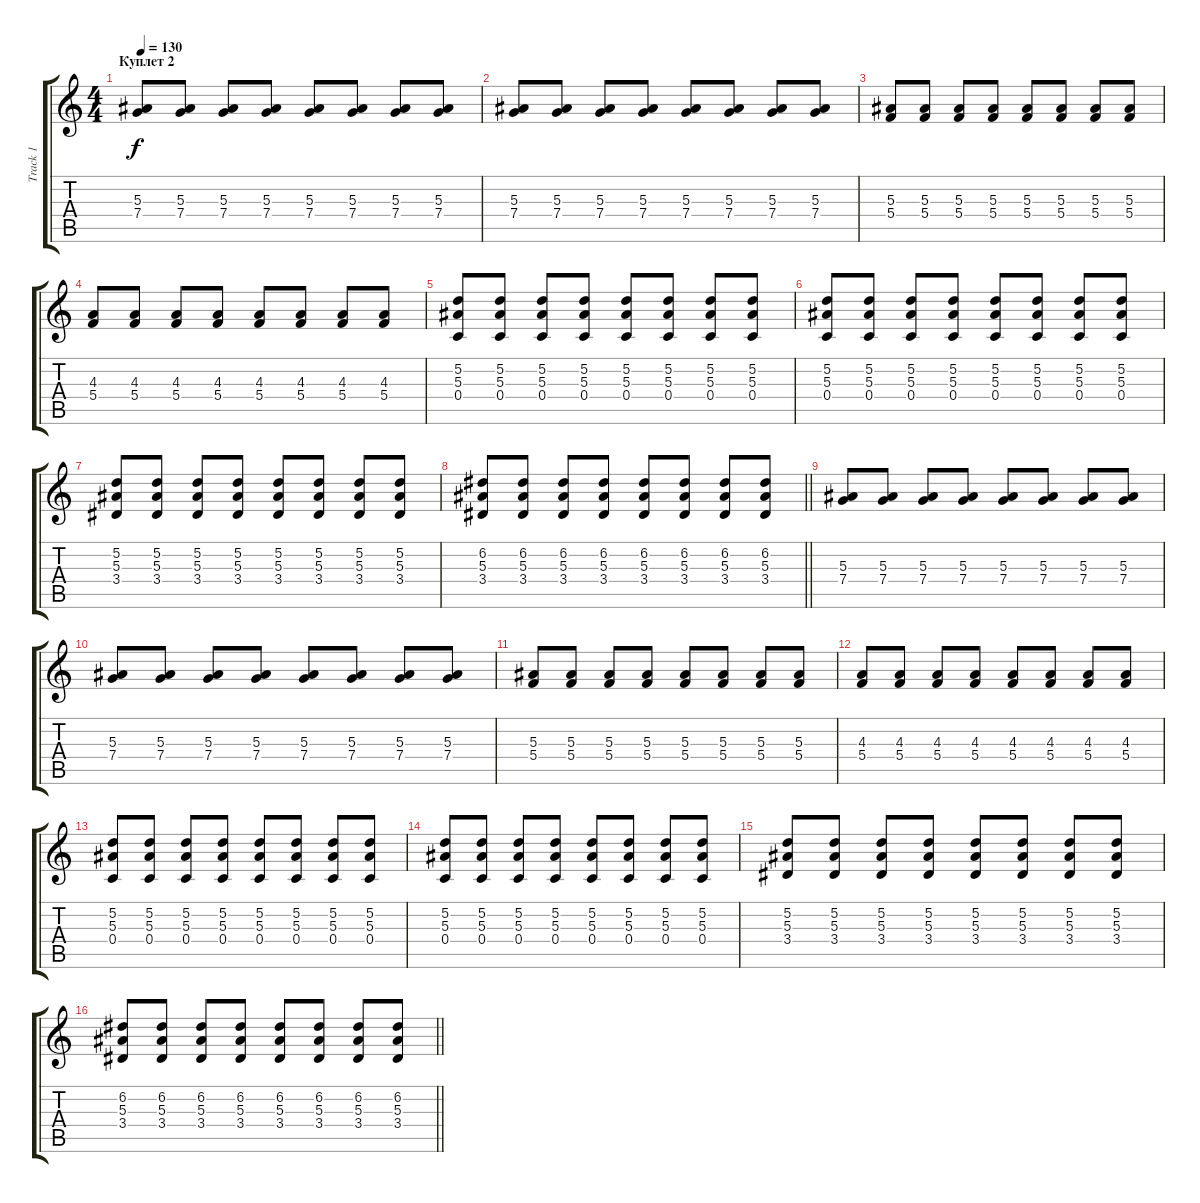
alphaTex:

\track ("Track 1" "Track 1") {instrument acousticguitarsteel}
\staff {score tabs}
\tuning (D4 A3 F3 C3 G2 C2) {hide}
\ts (4 4)
\section ("" "Куплет 2")
\tempo 130
\clef g2
\ks c
(5.3 7.4).8{dy f} (5.3 7.4).8 (5.3 7.4).8 (5.3 7.4).8 (5.3 7.4).8 (5.3 7.4).8 (5.3 7.4).8 (5.3 7.4).8 |
(5.3 7.4).8 (5.3 7.4).8 (5.3 7.4).8 (5.3 7.4).8 (5.3 7.4).8 (5.3 7.4).8 (5.3 7.4).8 (5.3 7.4).8 |
(5.3 5.4).8 (5.3 5.4).8 (5.3 5.4).8 (5.3 5.4).8 (5.3 5.4).8 (5.3 5.4).8 (5.3 5.4).8 (5.3 5.4).8 |
(4.3 5.4).8 (4.3 5.4).8 (4.3 5.4).8 (4.3 5.4).8 (4.3 5.4).8 (4.3 5.4).8 (4.3 5.4).8 (4.3 5.4).8 |
(5.2 5.3 0.4).8 (5.2 5.3 0.4).8 (5.2 5.3 0.4).8 (5.2 5.3 0.4).8 (5.2 5.3 0.4).8 (5.2 5.3 0.4).8 (5.2 5.3 0.4).8 (5.2 5.3 0.4).8 |
(5.2 5.3 0.4).8 (5.2 5.3 0.4).8 (5.2 5.3 0.4).8 (5.2 5.3 0.4).8 (5.2 5.3 0.4).8 (5.2 5.3 0.4).8 (5.2 5.3 0.4).8 (5.2 5.3 0.4).8 |
(5.2 5.3 3.4).8 (5.2 5.3 3.4).8 (5.2 5.3 3.4).8 (5.2 5.3 3.4).8 (5.2 5.3 3.4).8 (5.2 5.3 3.4).8 (5.2 5.3 3.4).8 (5.2 5.3 3.4).8 |
\barLineRight lightlight
(6.2 5.3 3.4).8 (6.2 5.3 3.4).8 (6.2 5.3 3.4).8 (6.2 5.3 3.4).8 (6.2 5.3 3.4).8 (6.2 5.3 3.4).8 (6.2 5.3 3.4).8 (6.2 5.3 3.4).8 |
(5.3 7.4).8 (5.3 7.4).8 (5.3 7.4).8 (5.3 7.4).8 (5.3 7.4).8 (5.3 7.4).8 (5.3 7.4).8 (5.3 7.4).8 |
(5.3 7.4).8 (5.3 7.4).8 (5.3 7.4).8 (5.3 7.4).8 (5.3 7.4).8 (5.3 7.4).8 (5.3 7.4).8 (5.3 7.4).8 |
(5.3 5.4).8 (5.3 5.4).8 (5.3 5.4).8 (5.3 5.4).8 (5.3 5.4).8 (5.3 5.4).8 (5.3 5.4).8 (5.3 5.4).8 |
(4.3 5.4).8 (4.3 5.4).8 (4.3 5.4).8 (4.3 5.4).8 (4.3 5.4).8 (4.3 5.4).8 (4.3 5.4).8 (4.3 5.4).8 |
(5.2 5.3 0.4).8 (5.2 5.3 0.4).8 (5.2 5.3 0.4).8 (5.2 5.3 0.4).8 (5.2 5.3 0.4).8 (5.2 5.3 0.4).8 (5.2 5.3 0.4).8 (5.2 5.3 0.4).8 |
(5.2 5.3 0.4).8 (5.2 5.3 0.4).8 (5.2 5.3 0.4).8 (5.2 5.3 0.4).8 (5.2 5.3 0.4).8 (5.2 5.3 0.4).8 (5.2 5.3 0.4).8 (5.2 5.3 0.4).8 |
(5.2 5.3 3.4).8 (5.2 5.3 3.4).8 (5.2 5.3 3.4).8 (5.2 5.3 3.4).8 (5.2 5.3 3.4).8 (5.2 5.3 3.4).8 (5.2 5.3 3.4).8 (5.2 5.3 3.4).8 |
\barLineRight lightlight
(6.2 5.3 3.4).8 (6.2 5.3 3.4).8 (6.2 5.3 3.4).8 (6.2 5.3 3.4).8 (6.2 5.3 3.4).8 (6.2 5.3 3.4).8 (6.2 5.3 3.4).8 (6.2 5.3 3.4).8
